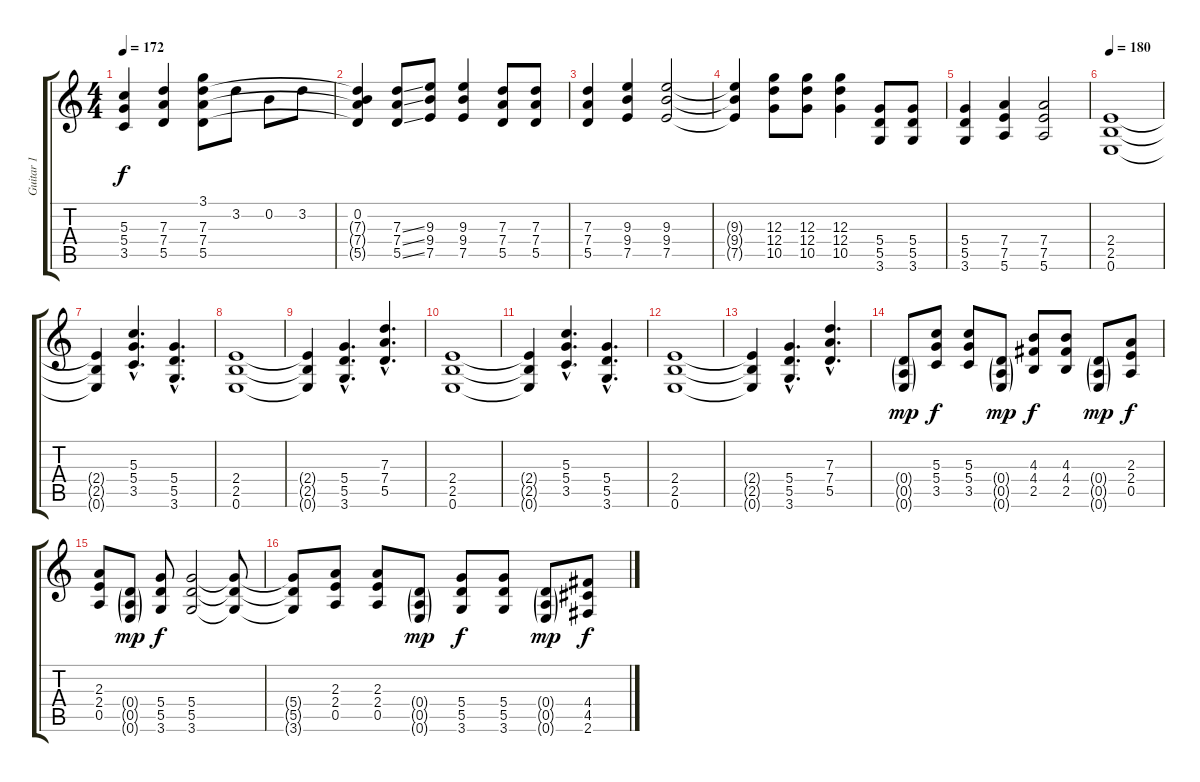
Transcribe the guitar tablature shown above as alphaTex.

\track ("Guitar 1" "Guitar 1") {instrument distortionguitar}
\staff {score tabs}
\tuning (E4 B3 G3 D3 A2 E2) {hide}
\ts (4 4)
\tempo 172
\clef g2
\ks c
(5.3 5.4 3.5).4{dy f} (7.3 7.4 5.5).4 (3.1 7.3 7.4 5.5).8 3.2.8 0.2.8 3.2.8 |
(0.2 7.3{t} 7.4{t} 5.5{t}).4 (7.3{ss} 7.4{ss} 5.5{ss}).8 (9.3 9.4 7.5).8 (9.3 9.4 7.5).4 (7.3 7.4 5.5).8 (7.3 7.4 5.5).8 |
(7.3 7.4 5.5).4 (9.3 9.4 7.5).4 (9.3 9.4 7.5).2 |
(9.3{t} 9.4{t} 7.5{t}).4 (12.3 12.4 10.5).8 (12.3 12.4 10.5).8 (12.3 12.4 10.5).4 (5.4 5.5 3.6).8 (5.4 5.5 3.6).8 |
(5.4 5.5 3.6).4 (7.4 7.5 5.6).4 (7.4 7.5 5.6).2 |
\tempo 180
(2.4 2.5 0.6).1 |
(2.4{t} 2.5{t} 0.6{t}).4 (5.3{hac} 5.4{hac} 3.5{hac}).4{d} (5.4{hac} 5.5{hac} 3.6{hac}).4{d} |
(2.4 2.5 0.6).1 |
(2.4{t} 2.5{t} 0.6{t}).4 (5.4{hac} 5.5{hac} 3.6{hac}).4{d} (7.3{hac} 7.4{hac} 5.5{hac}).4{d} |
(2.4 2.5 0.6).1 |
(2.4{t} 2.5{t} 0.6{t}).4 (5.3{hac} 5.4{hac} 3.5{hac}).4{d} (5.4{hac} 5.5{hac} 3.6{hac}).4{d} |
(2.4 2.5 0.6).1 |
(2.4{t} 2.5{t} 0.6{t}).4 (5.4{hac} 5.5{hac} 3.6{hac}).4{d} (7.3{hac} 7.4{hac} 5.5{hac}).4{d} |
(0.4{g} 0.5{g} 0.6{g}).8{dy mp} (5.3 5.4 3.5).8{dy f} (5.3 5.4 3.5).8 (0.4{g} 0.5{g} 0.6{g}).8{dy mp} (4.3 4.4 2.5).8{dy f} (4.3 4.4 2.5).8 (0.4{g} 0.5{g} 0.6{g}).8{dy mp} (2.3 2.4 0.5).8{dy f} |
(2.3 2.4 0.5).8 (0.4{g} 0.5{g} 0.6{g}).8{dy mp} (5.4 5.5 3.6).8{dy f} (5.4 5.5 3.6).2 (5.4{t} 5.5{t} 3.6{t}).8 |
(5.4{t} 5.5{t} 3.6{t}).8 (2.3 2.4 0.5).8 (2.3 2.4 0.5).8 (0.4{g} 0.5{g} 0.6{g}).8{dy mp} (5.4 5.5 3.6).8{dy f} (5.4 5.5 3.6).8 (0.4{g} 0.5{g} 0.6{g}).8{dy mp} (4.4 4.5 2.6).8{dy f}
